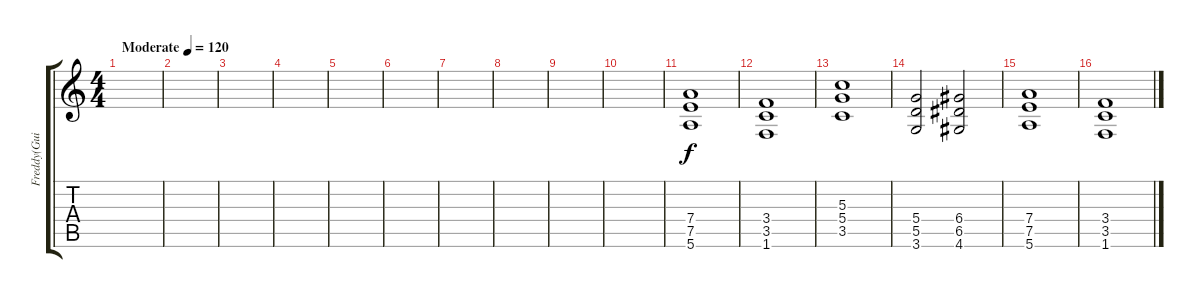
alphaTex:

\track ("Freddy(Guitar)" "Freddy(Gui") {instrument distortionguitar}
\staff {score tabs}
\tuning (E4 B3 G3 D3 A2 E2) {hide}
\ts (4 4)
\tempo (120 "Moderate")
\clef g2
\ks c
|
|
|
|
|
|
|
|
|
|
(7.4 7.5 5.6).1 |
(3.4 3.5 1.6).1 |
(5.3 5.4 3.5).1 |
(5.4 5.5 3.6).2 (6.4 6.5 4.6).2 |
(7.4 7.5 5.6).1 |
(3.4 3.5 1.6).1
